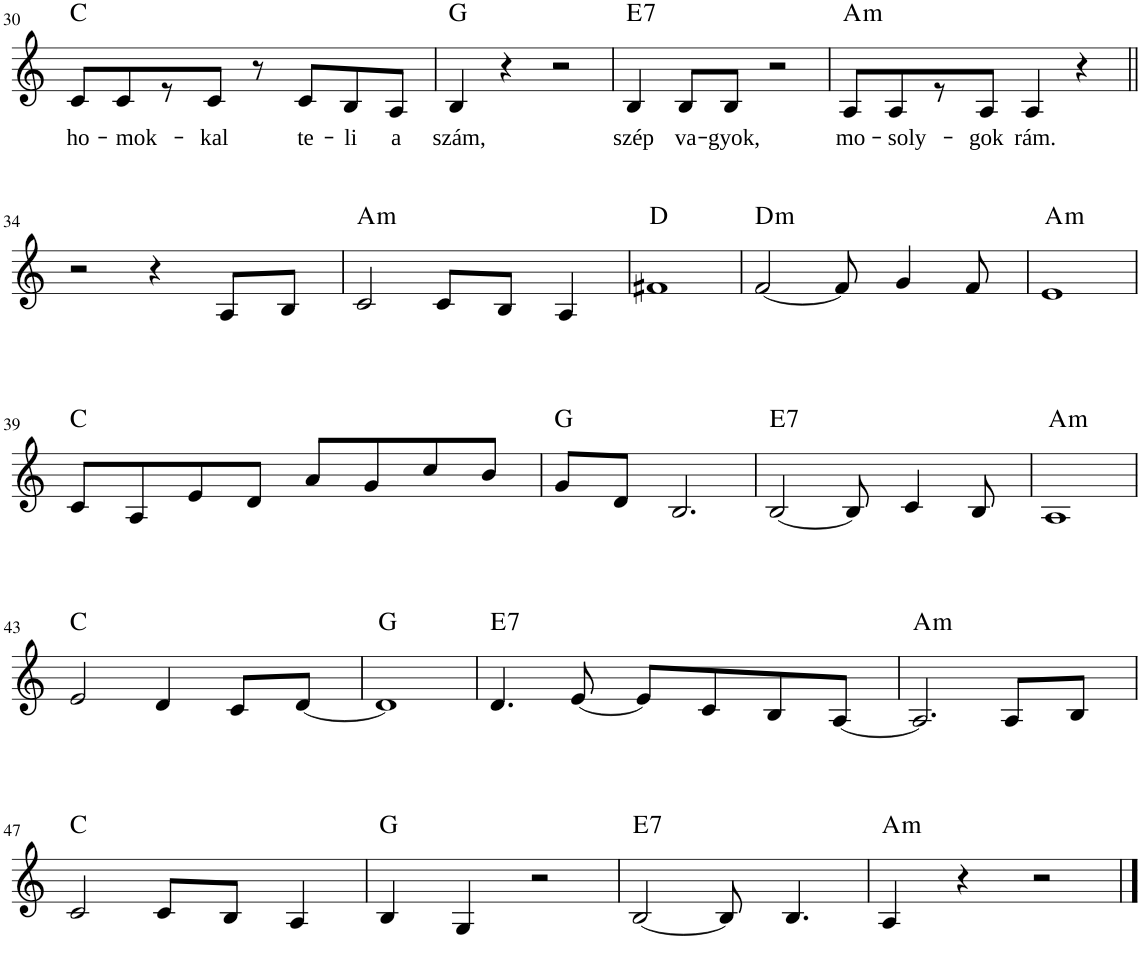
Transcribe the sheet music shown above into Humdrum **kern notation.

**kern	**text	**harte
*part1	*part1	*part1
*staff1	*staff1	*
*I"Piano	*	*
*I'Pno	*	*
!!LO:PB:g=z
*clefG2	*	*
*k[]	*	*
*M4/4	*	*
*met(c)	*	*
=30	=30	=30
!	!LO:LY:b	!
8c/L	ho-	C:maj
!	!LO:LY:b	!
8c/	-mok-	.
8r	.	.
!	!LO:LY:b	!
8c/J	-kal	.
8r	.	.
!	!LO:LY:b	!
8c/L	te-	.
!	!LO:LY:b	!
8B/	-li	.
!	!LO:LY:b	!
8A/J	a	.
=31	=31	=31
!	!LO:LY:b	!
4B/	szám,	G:maj
4r	.	.
2r	.	.
=32	=32	=32
!	!LO:LY:b	!LO:H:kt=7
4B/	szép	E:7
!	!LO:LY:b	!
8B/L	va-	.
!	!LO:LY:b	!
8B/J	-gyok,	.
2r	.	.
=33	=33	=33
!	!LO:LY:b	!LO:H:kt=m
8A/L	mo-	A:min
!	!LO:LY:b	!
8A/	-soly-	.
8r	.	.
!	!LO:LY:b	!
8A/J	-gok	.
!	!LO:LY:b	!
4A/	rám.	.
4r	.	.
!!LO:LB:g=z
=34||	=34||	=34||
2r	.	.
4r	.	.
8A/L	.	.
8B/J	.	.
=35	=35	=35
!	!	!LO:H:kt=m
2c/	.	A:min
8c/L	.	.
8B/J	.	.
4A/	.	.
=36	=36	=36
1f#X	.	D:maj
=37	=37	=37
!	!	!LO:H:kt=m
[2f/	.	D:min
8f/]	.	.
4g/	.	.
8f/	.	.
=38	=38	=38
!	!	!LO:H:kt=m
1e	.	A:min
!!LO:LB:g=z
=39	=39	=39
8c/L	.	C:maj
8A/	.	.
8e/	.	.
8d/J	.	.
8a/L	.	.
8g/	.	.
8cc/	.	.
8b/J	.	.
=40	=40	=40
8g/L	.	G:maj
8d/J	.	.
2.B/	.	.
=41	=41	=41
!	!	!LO:H:kt=7
[2B/	.	E:7
8B/]	.	.
4c/	.	.
8B/	.	.
=42	=42	=42
!	!	!LO:H:kt=m
1A	.	A:min
!!LO:LB:g=z
=43	=43	=43
2e/	.	C:maj
4d/	.	.
8c/L	.	.
[8d/J	.	.
=44	=44	=44
1d]	.	G:maj
=45	=45	=45
!	!	!LO:H:kt=7
4.d/	.	E:7
[8e/	.	.
8e/L]	.	.
8c/	.	.
8B/	.	.
[8A/J	.	.
=46	=46	=46
!	!	!LO:H:kt=m
2.A/]	.	A:min
8A/L	.	.
8B/J	.	.
!!LO:LB:g=z
=47	=47	=47
2c/	.	C:maj
8c/L	.	.
8B/J	.	.
4A/	.	.
=48	=48	=48
4B/	.	G:maj
4G/	.	.
2r	.	.
=49	=49	=49
!	!	!LO:H:kt=7
[2B/	.	E:7
8B/]	.	.
4.B/	.	.
=50	=50	=50
!	!	!LO:H:kt=m
4A/	.	A:min
4r	.	.
2r	.	.
==	==	==
*-	*-	*-
